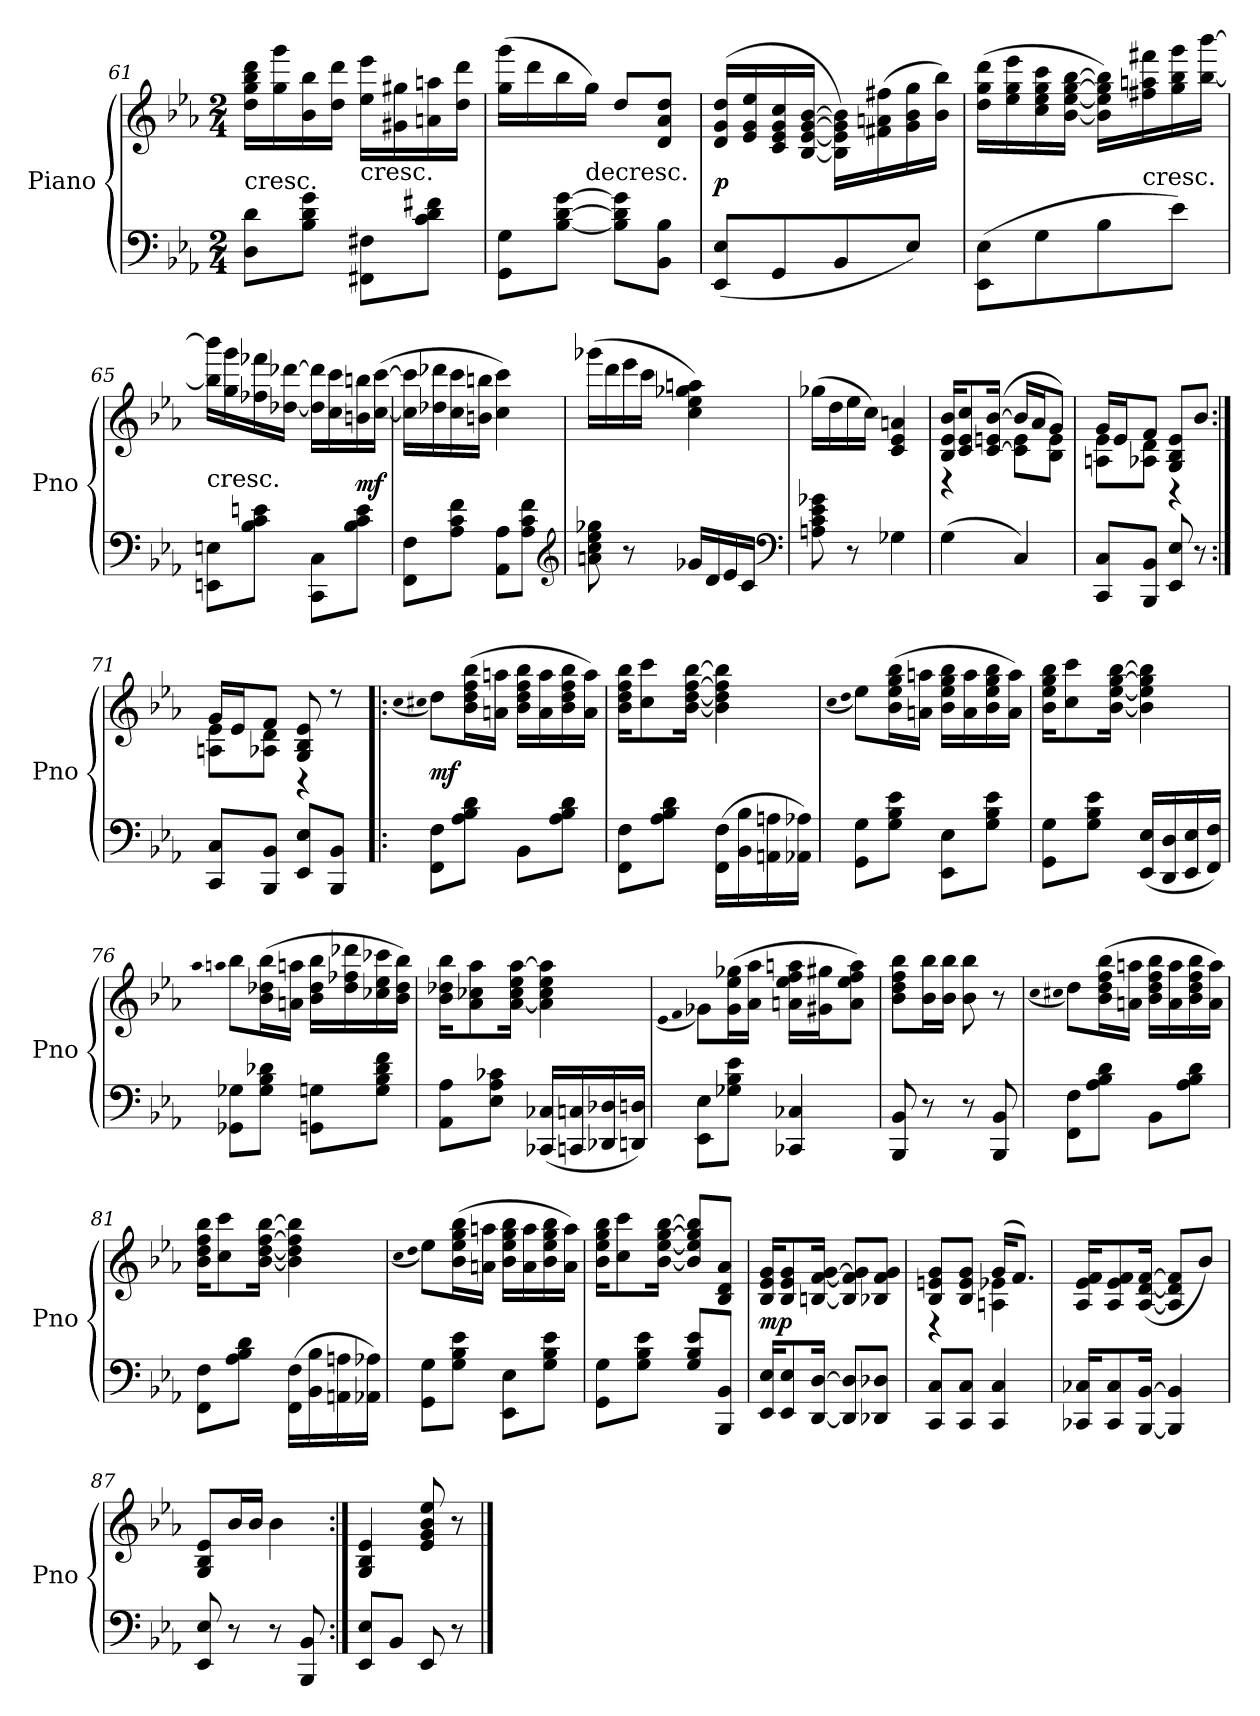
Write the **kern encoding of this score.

**kern	**kern	**dynam
*part1	*part1	*part1
*staff2	*staff1	*staff1/2
*I"Piano	*	*
*I'Pno	*	*
*clefF4	*clefG2	*
*k[b-e-a-]	*k[b-e-a-]	*
*M2/4	*M2/4	*
=61	=61	=61
!	!LO:TX:c:t=cresc.	!
8D\ 8d\L	16dd\ 16gg\ 16bb-\ 16ddd\LL	.
.	16gg\ 16ggg\	.
8B-\ 8d\ 8g\J	16b-\ 16bb-\	.
.	16dd\ 16ddd\JJ	.
!	!LO:TX:c:t=cresc.	!
8FF#X\ 8F#X\L	16ee-\ 16eee-\LL	.
.	16g#X\ 16gg#X\	.
8c\ 8d\ 8f#X\J	16an\ 16aan\	.
.	16dd\ 16ddd\JJ	.
=62	=62	=62
8GG\ 8G\L	(16gg\ 16ggg\LL	.
.	16ddd\	.
[8B-\ [8d\ [8g\J	16bb-\	.
!	!LO:TX:c:t=decresc.	!
.	16gg\JJ)	.
8B-]\ 8d]\ 8g]\L	8dd/L	.
8BB-\ 8B-\J	8d/ 8a-/ 8dd/J	.
=63	=63	=63
(8EE-/ 8E-/L	(16d/ 16g/ 16dd/LL	p
.	16e-/ 16g/ 16ee-/	.
8GG/	16c/ 16e-/ 16g/ 16cc/	.
.	[16B-/ [16e-/ [16g/ [16b-/JJ	.
8BB-/	16B-]\ 16e-]\ 16g]\ 16b-]\LL)	.
.	(16f#X\ 16an\ 16ff#X\	.
8E-/J)	16g\ 16b-\ 16gg\	.
.	16b-\ 16bb-\JJ)	.
=64	=64	=64
(8EE-\ 8E-\L	(16dd\ 16gg\ 16ddd\LL	.
.	16ee-\ 16gg\ 16eee-\	.
8G\	16cc\ 16ee-\ 16gg\ 16ccc\	.
.	[16b-\ [16ee-\ [16gg\ [16bb-\JJ	.
8B-\	16b-]\ 16ee-]\ 16gg]\ 16bb-]\LL)	.
!	!LO:TX:c:t=cresc.	!
.	16ff#X\ 16aan\ 16fff#X\	.
8e-\J)	16gg\ 16bb-\ 16ggg\	.
.	[16bb-\ [16bbb-\JJ	.
=65	=65	=65
!	!LO:TX:c:t=cresc.	!
8EEn\ 8En\L	16bb-]\ 16bbb-]\LL	.
.	16gg\ 16ggg\	.
8B-\ 8c\ 8en\J	16ff-X\ 16fff-X\	.
.	[16dd-X\ [16ddd-X\JJ	.
8CC\ 8C\L	16dd-]\ 16ddd-]\LL	.
.	16cc\ 16ccc\	.
8B-\ 8c\ 8e\J	16bn\ 16bbn\	mf
.	([16cc\ [16ccc\JJ	.
=66	=66	=66
8FF\ 8F\L	16cc]\ 16ccc]\LL	.
.	16dd-X\ 16ddd-X\	.
8A-\ 8c\ 8f\J	16cc\ 16ccc\	.
.	16bn\ 16bbn\JJ	.
8AA-\ 8A-\L	4cc\ 4ccc\)	.
8A-\ 8c\ 8f\J	.	.
*clefG2	*	*
=67	=67	=67
8an\ 8cc\ 8ee-\ 8gg-X\	(16ggg-X\LL	.
.	16ddd\	.
8r	16eee-\	.
.	16ccc\JJ	.
16g-X/LL	4cc\ 4ee-\ 4gg-X\ 4aan\)	.
16d/	.	.
16e-/	.	.
16c/JJ	.	.
*clefF4	*	*
=68	=68	=68
8An\ 8c\ 8e-\ 8g-X\	(16gg-X\LL	.
.	16dd\	.
8r	16ee-\	.
.	16cc\JJ)	.
4G-X\	4c/ 4e-/ 4an/	.
=69	=69	=69
*	*^	*
(4G\	16B-/ 16e-/ 16b-/KL	4r	.
.	8c/ 8e-/ 8cc/	.	.
.	([16c/ 16en/ [16b-/Jk	.	.
4C/)	16b-/LL]	8c]\ 8e\L	.
.	16a-/J	.	.
.	8g/J)	8B-\ 8e\J	.
=70	=70	=70	=70
8CC/ 8C/L	16g/LL	8An\ 8e-\L	.
.	16e-/J	.	.
8BBB-/ 8BB-/J	8f/J	8A-X\ 8d\J	.
8EE-/ 8E-/	8G/ 8B-/ 8e-/L	4r	.
8r	8b-/J	.	.
=71:|!	=71:|!	=71:|!	=71:|!
8CC/ 8C/L	16g/LL	8An\ 8e-\L	.
.	16e-/J	.	.
8BBB-/ 8BB-/J	8f/J	8A-X\ 8d\J	.
8EE-/ 8E-/L	8G/ 8B-/ 8e-/	4r	.
8BBB-/ 8BB-/J	8r	.	.
*	*v	*v	*
=72!|:	=72!|:	=72!|:
.	(qcc	.
.	qcc#X	.
8FF\ 8F\L	8dd\L)	mf
8A-\ 8B-\ 8d\J	(16b-\ 16dd\ 16ff\ 16bb-\L	.
.	16an\ 16aan\JJ	.
8BB-\L	16b-\ 16dd\ 16ff\ 16bb-\LL	.
.	16a\ 16aa\	.
8A-\ 8B-\ 8d\J	16b-\ 16dd\ 16ff\ 16bb-\	.
.	16a\ 16aa\JJ)	.
=73	=73	=73
8FF\ 8F\L	16b-\ 16dd\ 16ff\ 16bb-\KL	.
.	8cc\ 8ccc\	.
8A-\ 8B-\ 8d\J	.	.
.	[16b-\ [16dd\ [16ff\ [16bb-\Jk	.
(16FF\ 16F\LL	4b-]\ 4dd]\ 4ff]\ 4bb-]\	.
16BB-\ 16B-\	.	.
16AAn\ 16An\	.	.
16AA-X\ 16A-X\JJ)	.	.
=74	=74	=74
.	(qcc	.
.	qdd	.
8GG\ 8G\L	8ee-\L)	.
8G\ 8B-\ 8e-\J	(16b-\ 16ee-\ 16gg\ 16bb-\L	.
.	16an\ 16aan\JJ	.
8EE-\ 8E-\L	16b-\ 16ee-\ 16gg\ 16bb-\LL	.
.	16a\ 16aa\	.
8G\ 8B-\ 8e-\J	16b-\ 16ee-\ 16gg\ 16bb-\	.
.	16a\ 16aa\JJ)	.
=75	=75	=75
8GG\ 8G\L	16b-\ 16ee-\ 16gg\ 16bb-\KL	.
.	8cc\ 8ccc\	.
8G\ 8B-\ 8e-\J	.	.
.	[16b-\ [16ee-\ [16gg\ [16bb-\Jk	.
(16EE-/ 16E-/LL	4b-]\ 4ee-]\ 4gg]\ 4bb-]\	.
16DD/ 16D/	.	.
16EE-/ 16E-/	.	.
16FF/ 16F/JJ)	.	.
=76	=76	=76
.	qaa-	.
.	qaan	.
8GG-X\ 8G-X\L	8bb-\L	.
8G-\ 8B-\ 8d-X\J	(16b-\ 16dd-X\ 16bb-\L	.
.	16an\ 16aan\JJ	.
8GGn\ 8Gn\L	16b-\ 16dd-\ 16bb-\LL	.
.	16dd-\ 16ff-X\ 16ddd-X\	.
8G\ 8B-\ 8d-\ 8f\J	16cc-X\ 16ee-\ 16ccc-X\	.
.	16b-\ 16dd-\ 16bb-\JJ)	.
=77	=77	=77
8AA-\ 8A-\L	16b-\ 16dd-X\ 16bb-\KL	.
.	8a-\ 8cc-X\ 8aa-\	.
8E-\ 8A-\ 8c-X\J	.	.
.	[16a-\ 16cc-\ 16ee-\ [16aa-\Jk	.
(16CC-X/ 16C-X/LL	4a-]\ 4cc-\ 4ee-\ 4aa-]\	.
16CCn/ 16Cn/	.	.
16DD-X/ 16D-X/	.	.
16DDn/ 16Dn/JJ)	.	.
=78	=78	=78
.	(qe-	.
.	qf	.
8EE-\ 8E-\L	8g-X\L)	.
8G-X\ 8B-\ 8e-\J	(16g-\ 16ee-\ 16gg-X\L	.
.	16a-\ 16aa-\JJ	.
4CC-X/ 4C-X/	16an\ 16ee-\ 16ff\ 16aan\LL	.
.	16g#X\ 16gg#X\J	.
.	8a\ 8ee-\ 8ff\ 8aa\J)	.
=79	=79	=79
8BBB-/ 8BB-/	8b-\ 8dd\ 8ff\ 8bb-\L	.
8r	16b-\ 16bb-\L	.
.	16b-\ 16bb-\JJ	.
8r	8b-\ 8bb-\	.
8BBB-/ 8BB-/	8r	.
=80	=80	=80
.	(qcc	.
.	qcc#X	.
8FF\ 8F\L	8dd\L)	.
8A-\ 8B-\ 8d\J	(16b-\ 16dd\ 16ff\ 16bb-\L	.
.	16an\ 16aan\JJ	.
8BB-\L	16b-\ 16dd\ 16ff\ 16bb-\LL	.
.	16a\ 16aa\	.
8A-\ 8B-\ 8d\J	16b-\ 16dd\ 16ff\ 16bb-\	.
.	16a\ 16aa\JJ)	.
=81	=81	=81
8FF\ 8F\L	16b-\ 16dd\ 16ff\ 16bb-\KL	.
.	8cc\ 8ccc\	.
8A-\ 8B-\ 8d\J	.	.
.	[16b-\ [16dd\ [16ff\ [16bb-\Jk	.
(16FF\ 16F\LL	4b-]\ 4dd]\ 4ff]\ 4bb-]\	.
16BB-\ 16B-\	.	.
16AAn\ 16An\	.	.
16AA-X\ 16A-X\JJ)	.	.
=82	=82	=82
.	(qcc	.
.	qdd	.
8GG\ 8G\L	8ee-\L)	.
8G\ 8B-\ 8e-\J	(16b-\ 16ee-\ 16gg\ 16bb-\L	.
.	16an\ 16aan\JJ	.
8EE-\ 8E-\L	16b-\ 16ee-\ 16gg\ 16bb-\LL	.
.	16a\ 16aa\	.
8G\ 8B-\ 8e-\J	16b-\ 16ee-\ 16gg\ 16bb-\	.
.	16a\ 16aa\JJ)	.
=83	=83	=83
8GG\ 8G\L	16b-\ 16ee-\ 16gg\ 16bb-\KL	.
.	8cc\ 8ccc\	.
8G\ 8B-\ 8e-\J	.	.
.	[16b-\ [16ee-\ [16gg\ [16bb-\Jk	.
8G/ 8B-/ 8e-/L	8b-]/ 8ee-]/ 8gg]/ 8bb-]/L	.
8BBB-/ 8BB-/J	8B-/ 8d/ 8a-/J	.
=84	=84	=84
16EE-/ 16E-/KL	16B-/ 16e-/ 16g/KL	mp
8EE-/ 8E-/	8B-/ 8e-/ 8g/	.
[16DD/ [16D/Jk	[16Bn/ [16f/ [16g/Jk	.
8DD]/ 8D]/L	8B]/ 8f]/ 8g]/L	.
8DD-X/ 8D-X/J	8B-X/ 8f/ 8g/J	.
=85	=85	=85
*	*^	*
8CC/ 8C/L	8B-/ 8en/ 8g/L	4r	.
8CC/ 8C/J	8B-/ 8e/ 8g/J	.	.
4CC/ 4C/	(16g/KL	4An\ 4e-X\	.
.	8.f/J)	.	.
*	*v	*v	*
=86	=86	=86
16CC-X/ 16C-X/KL	16A-/ 16e-/ 16f/KL	.
8CC-/ 8C-/	8A-/ 8e-/ 8f/	.
[16BBB-/ [16BB-/Jk	([16A-/ [16d/ [16f/Jk	.
4BBB-]/ 4BB-]/	8A-]/ 8d]/ 8f]/L	.
.	8b-/J)	.
=87	=87	=87
8EE-/ 8E-/	8G/ 8B-/ 8e-/L	.
8r	16b-/L	.
.	16b-/JJ	.
8r	4b-\	.
8BBB-/ 8BB-/	.	.
=88:|!	=88:|!	=88:|!
8EE-/ 8E-/L	4G/ 4B-/ 4e-/	.
8BB-/J	.	.
8EE-/	8e-/ 8g/ 8b-/ 8ee-/	.
8r	8r	.
==	==	==
*-	*-	*-
